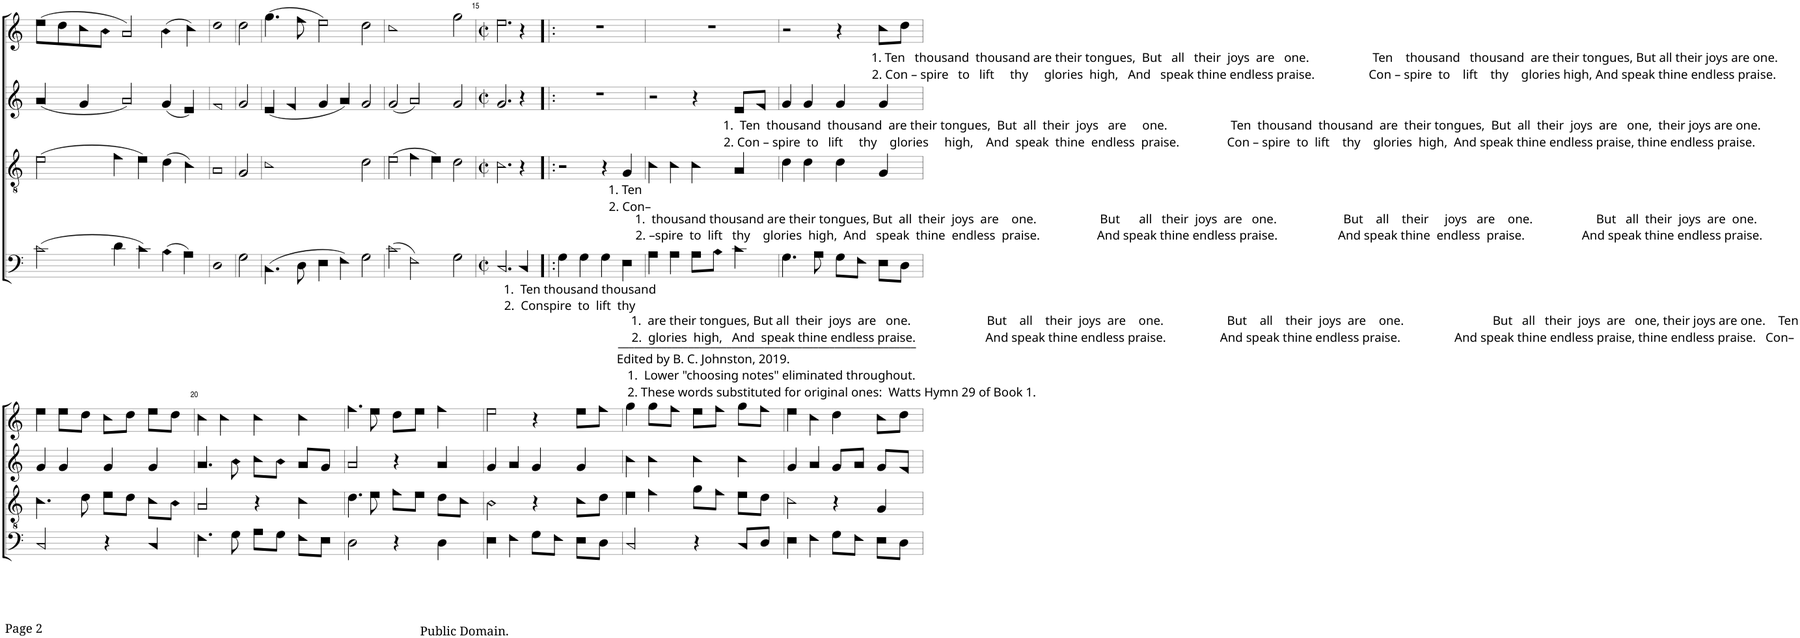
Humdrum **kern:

**kern	**kern	**kern	**kern
*part4	*part3	*part2	*part1
*staff4	*staff3	*staff2	*staff1
*I"Bass	*I"Tenor	*I"Voice	*I"Voice
!!LO:PB:g=z
*clefF4	*clefGv2	*clefG2	*clefG2
*k[]	*k[]	*k[]	*k[]
*M3/2	*M3/2	*M3/2	*M3/2
=11	=11	=11	=11
(2c!\	(2e!\	(4a!/	(8ee!\L
.	.	.	8dd!\
.	.	4g!/	8cc!\
.	.	.	8b!\J
4d!\	4f!\	2a!/)	2a!/)
4c!\)	4e!\)	.	.
(4B!\	(4d!\	(4g!/	(4b!\
4A!\)	4c!\)	4e!/)	4cc!\)
=12	=12	=12	=12
1D!	1A!	1f!	1dd!
2G!\	2G!/	2g!/	2dd!\
=13	=13	=13	=13
(4.C!\	1c!	(4e!/	(4.gg!\
.	.	4f!/	.
8D!\	.	.	8ff!\
4E!\	.	4g!/	2ee!\)
4F!\)	.	4a!/)	.
2G!\	2d!\	2g!/	2dd!\
=14	=14	=14	=14
(2c!\	(2e!\	(2g!/	1cc!
2F!\)	4f!\	2a!/)	.
.	4e!\)	.	.
2G!\	2d!\	2g!/	2gg!\
=15	=15	=15	=15
*M2/2	*M2/2	*M2/2	*M2/2
*met(c|)	*met(c|)	*met(c|)	*met(c|)
2.C!/	2.c!\	2.g!/	2.ee!\
4C!/	4r	4r	4r
=16!|:	=16!|:	=16!|:	=16!|:
!LO:TX:b:t=1.  Ten thousand thousand	!	!	!
!LO:TX:b:t=2.  Conspire  to  lift  thy	!	!	!
4G!\	2r	1r	1r
4G!\	.	.	.
4G!\	4r	.	.
!	!LO:TX:b:t=1. Ten	!	!
!	!LO:TX:b:t=2. Con–	!	!
4E!\	4G!/	.	.
=17	=17	=17	=17
!	!LO:TX:b:t=1.  thousand thousand are their tongues, But  all  their  joys  are    one.                    But      all   their  joys  are   one.                     But    all    their     joys   are    one.                    But   all  their  joys  are  one.	!	!
!	!LO:TX:b:t=2. –spire  to  lift   thy    glories  high,  And   speak  thine  endless  praise.                  And speak thine endless praise.                   And speak thine  endless  praise.                  And speak thine endless praise.	!	!
!LO:TX:b:t=1.  are their tongues, But all  their  joys  are   one.                        But    all    their  joys  are    one.                    But    all    their  joys  are    one.                            But   all   their  joys  are   one, their joys are one.    Ten	!	!	!
!LO:TX:b:t=2.  glories  high,   And  speak thine endless praise.                      And speak thine endless praise.                 And speak thine endless praise.                 And speak thine endless praise, thine endless praise.   Con–	!	!	!
!LO:TX:b:t=_______________________________________________________	!	!	!
!LO:TX:b:t=Edited by B. C. Johnston, 2019.	!	!	!
!LO:TX:b:t=1.  Lower "choosing notes" eliminated throughout.	!	!	!
!LO:TX:b:t=2. These words substituted for original ones&colon;  Watts Hymn 29 of Book 1.	!	!	!
4A!\	4c!\	2r	1r
4A!\	4c!\	.	.
8A!\L	4c!\	4r	.
8B!\J	.	.	.
!	!	!LO:TX:b:t=1.  Ten  thousand  thousand  are their tongues,  But  all  their  joys   are     one.                    Ten  thousand  thousand  are  their tongues,  But  all  their  joys  are   one,  their joys are one.	!
!	!	!LO:TX:b:t=2. Con – spire  to   lift     thy    glories     high,    And  speak  thine  endless  praise.               Con – spire  to  lift    thy    glories  high,  And speak thine endless praise, thine endless praise.	!
4c!\	4A!/	8e!/L	.
.	.	8f!/J	.
=18	=18	=18	=18
4.G!\	4d!\	4g!/	2r
.	4d!\	4g!/	.
8A!\	.	.	.
8G!\L	4d!\	4g!/	4r
8F!\J	.	.	.
!	!	!	!LO:TX:b:t=1. Ten   thousand  thousand are their tongues,  But   all   their  joys  are   one.                    Ten    thousand   thousand  are their tongues, But all their joys are one.
!	!	!	!LO:TX:b:t=2. Con – spire   to   lift     thy     glories  high,   And   speak thine endless praise.                 Con – spire  to    lift    thy    glories high, And speak thine endless praise.
8E!\L	4G!/	4g!/	8cc!\L
8D!\J	.	.	8dd!\J
!!LO:LB:g=z
=19	=19	=19	=19
2C!/	4.c!\	4g!/	4ee!\
.	.	4g!/	8ee!\L
.	8d!\	.	8dd!\J
4r	8e!\L	4g!/	8cc!\L
.	8d!\J	.	8dd!\J
4C!/	8c!\L	4g!/	8ee!\L
.	8B!\J	.	8dd!\J
=20	=20	=20	=20
4.F!\	2A!/	4.a!/	4cc!\
.	.	.	4cc!\
8G!\	.	8b!\	.
8A!\L	4r	8cc!\L	4cc!\
8G!\J	.	8b!\J	.
8F!\L	4c!\	8a!/L	4cc!\
8E!\J	.	8g!/J	.
=21	=21	=21	=21
2D!\	4.d!\	2a!/	4.ff!\
.	8e!\	.	8ee!\
4r	8f!\L	4r	8dd!\L
.	8e!\J	.	8ee!\J
4D!\	8d!\L	4a!/	4ff!\
.	8c!\J	.	.
=22	=22	=22	=22
4E!\	2B!\	4g!/	2ee!\
4F!\	.	4a!/	.
8G!\L	4r	4g!/	4r
8F!\J	.	.	.
8E!\L	8c!\L	4g!/	8ee!\L
8D!\J	8d!\J	.	8ff!\J
=23	=23	=23	=23
2C!/	4e!\	4cc!\	4gg!\
.	4f!\	4cc!\	8gg!\L
.	.	.	8ff!\J
4r	8g!\L	4cc!\	8ee!\L
.	8f!\J	.	8ff!\J
8C!/L	8e!\L	4cc!\	8gg!\L
8D!/J	8d!\J	.	8ff!\J
=24	=24	=24	=24
4E!\	2c!\	4g!/	4ee!\
4F!\	.	4a!/	4cc!\
8G!\L	4r	8g!/L	4dd!\
8F!\J	.	8a!/J	.
8E!\L	4G!/	8g!/L	8cc!\L
8D!\J	.	8f!/J	8dd!\J
=	=	=	=
*-	*-	*-	*-
